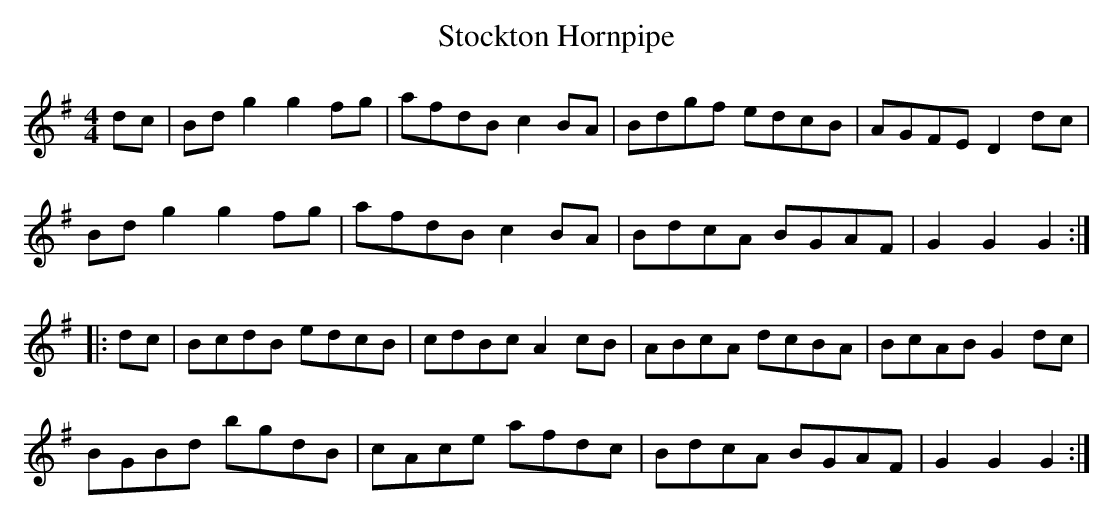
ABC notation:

X:1
T: Stockton Hornpipe
M: 4/4
L: 1/8
K: G
dc | Bd g2g2 fg | afdB c2BA | Bdgf edcB| AGFE D2 dc |
Bd g2 g2 fg | afdB c2BA |BdcA BGAF | G2G2G2 ::
dc | BcdB edcB | cdBc A2 cB| ABcA dcBA | BcAB G2 dc |
BGBd bgdB | cAce afdc | BdcA BGAF | G2G2G2 :|
